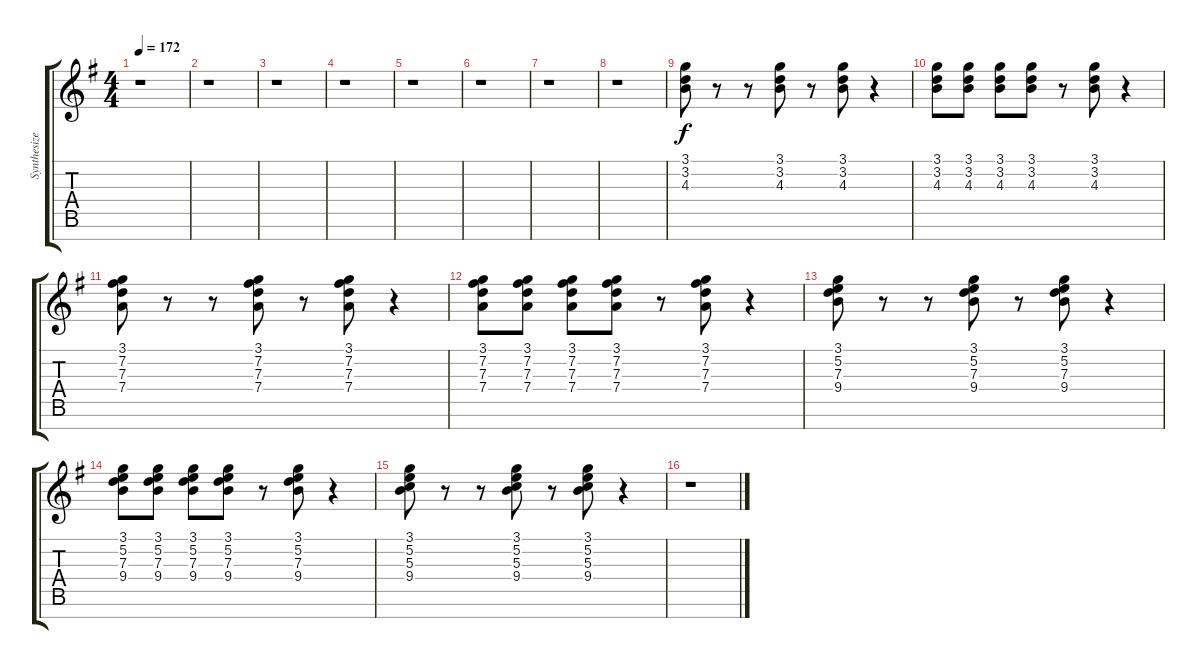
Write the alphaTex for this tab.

\track ("Synthesizer" "Synthesize") {instrument lead2sawtooth}
\staff {score tabs}
\tuning (E5 B4 G4 D4 A3 E3 B2) {hide}
\ts (4 4)
\tempo 172
\clef g2
\ks g
r.1{dy f} |
r.1 |
r.1 |
r.1 |
r.1 |
r.1 |
r.1 |
r.1 |
(3.1 3.2 4.3).8 r.8 r.8 (3.1 3.2 4.3).8 r.8 (3.1 3.2 4.3).8 r.4 |
(3.1 3.2 4.3).8 (3.1 3.2 4.3).8 (3.1 3.2 4.3).8 (3.1 3.2 4.3).8 r.8 (3.1 3.2 4.3).8 r.4 |
(3.1 7.2 7.3 7.4).8 r.8 r.8 (3.1 7.2 7.3 7.4).8 r.8 (3.1 7.2 7.3 7.4).8 r.4 |
(3.1 7.2 7.3 7.4).8 (3.1 7.2 7.3 7.4).8 (3.1 7.2 7.3 7.4).8 (3.1 7.2 7.3 7.4).8 r.8 (3.1 7.2 7.3 7.4).8 r.4 |
(3.1 5.2 7.3 9.4).8 r.8 r.8 (3.1 5.2 7.3 9.4).8 r.8 (3.1 5.2 7.3 9.4).8 r.4 |
(3.1 5.2 7.3 9.4).8 (3.1 5.2 7.3 9.4).8 (3.1 5.2 7.3 9.4).8 (3.1 5.2 7.3 9.4).8 r.8 (3.1 5.2 7.3 9.4).8 r.4 |
(3.1 5.2 5.3 9.4).8 r.8 r.8 (3.1 5.2 5.3 9.4).8 r.8 (3.1 5.2 5.3 9.4).8 r.4 |
r.1
